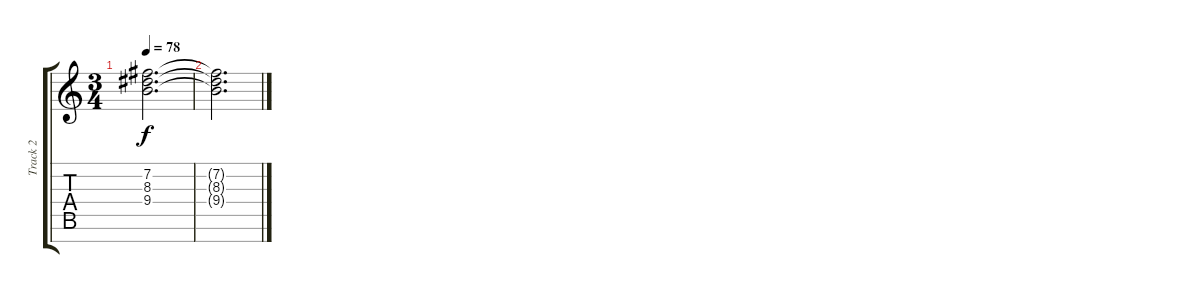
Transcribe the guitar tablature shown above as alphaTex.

\track ("Track 2" "Track 2") {instrument acousticguitarsteel}
\staff {score tabs}
\tuning (E4 B3 G3 D3 A2 E2 B1) {hide}
\ts (3 4)
\tempo 78
\clef g2
\ks c
(7.2{t} 8.3{t} 9.4{t}).2{d dy f} |
(7.2{t} 8.3{t} 9.4{t}).2{d}
